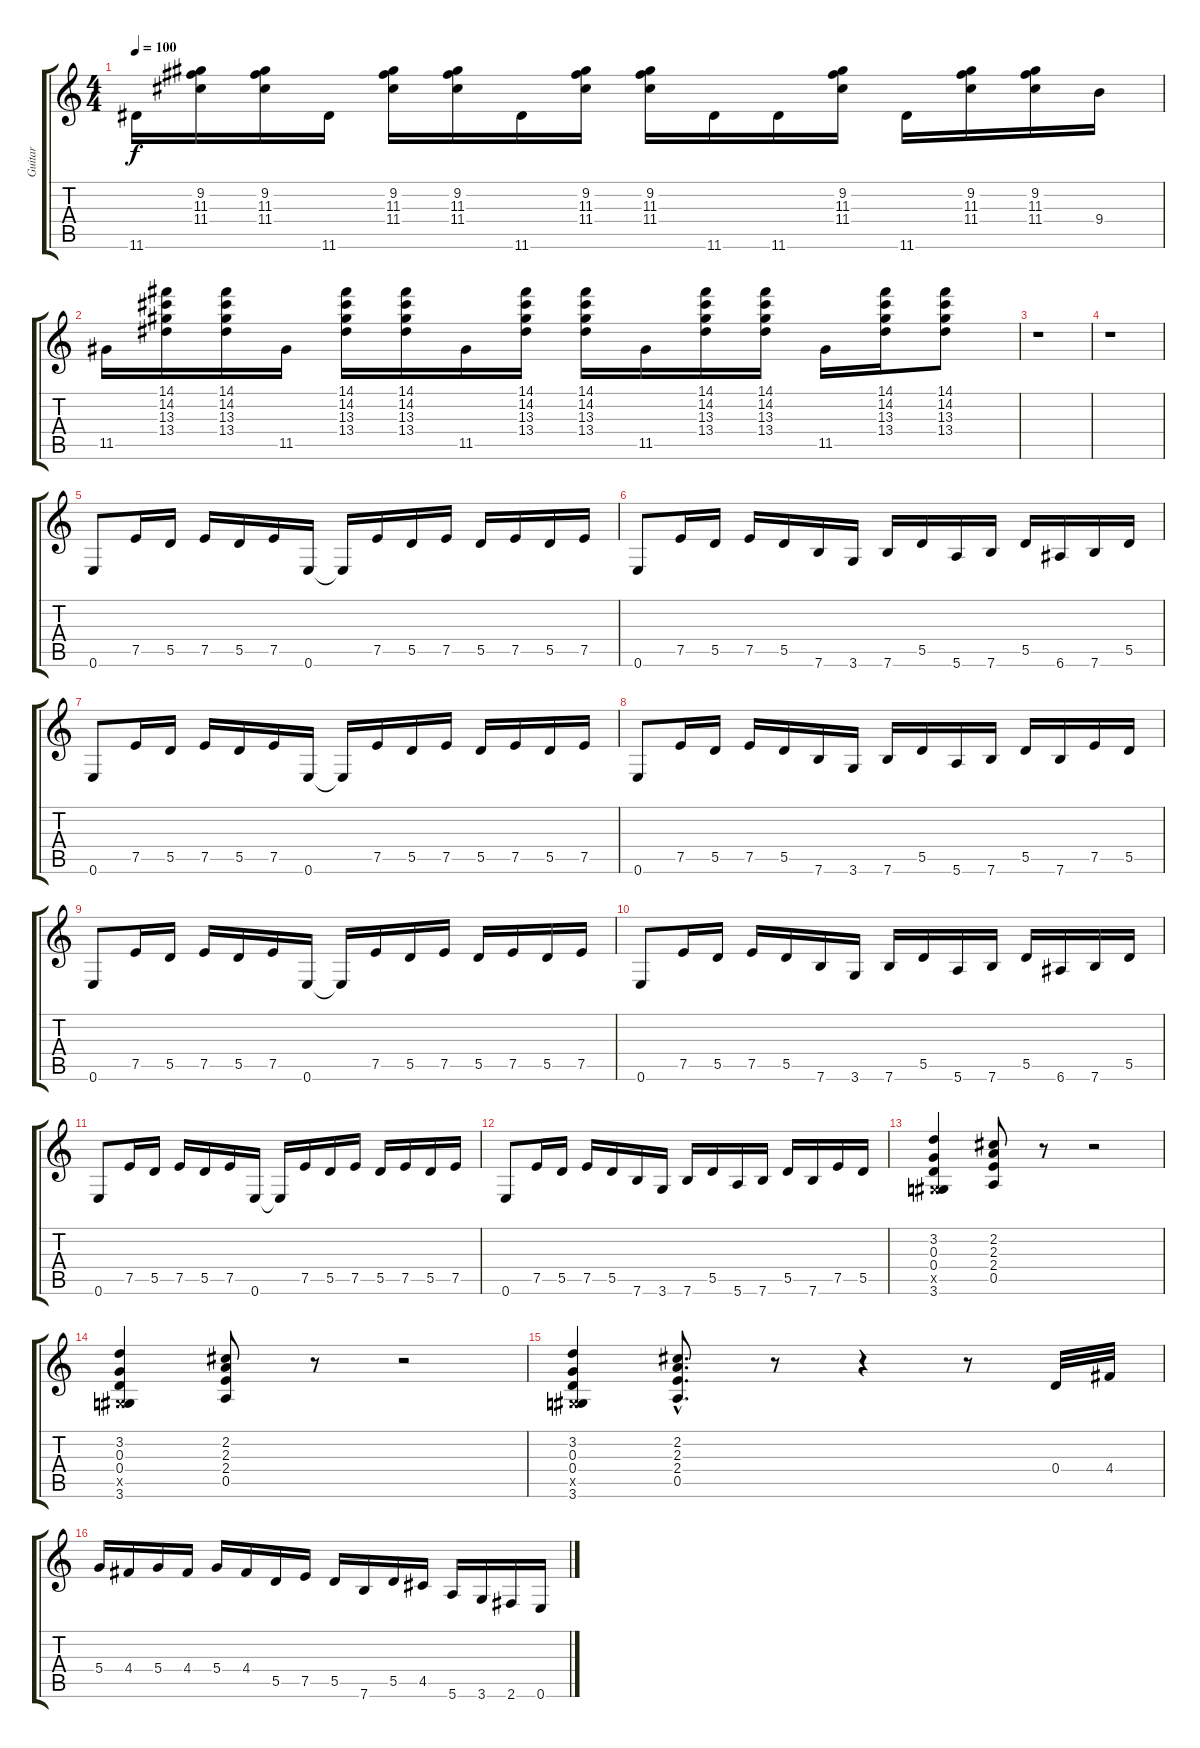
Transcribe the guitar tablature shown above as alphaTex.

\track ("Guitar" "Guitar") {instrument distortionguitar}
\staff {score tabs}
\tuning (E4 B3 G3 D3 A2 E2) {hide}
\ts (4 4)
\tempo 100
\clef g2
\ks c
11.6.16{dy f} (9.2 11.3 11.4).16 (9.2 11.3 11.4).16 11.6.16 (9.2 11.3 11.4).16 (9.2 11.3 11.4).16 11.6.16 (9.2 11.3 11.4).16 (9.2 11.3 11.4).16 11.6.16 11.6.16 (9.2 11.3 11.4).16 11.6.16 (9.2 11.3 11.4).16 (9.2 11.3 11.4).16 9.4.16 |
11.5.16 (14.1 14.2 13.3 13.4).16 (14.1 14.2 13.3 13.4).16 11.5.16 (14.1 14.2 13.3 13.4).16 (14.1 14.2 13.3 13.4).16 11.5.16 (14.1 14.2 13.3 13.4).16 (14.1 14.2 13.3 13.4).16 11.5.16 (14.1 14.2 13.3 13.4).16 (14.1 14.2 13.3 13.4).16 11.5.16 (14.1 14.2 13.3 13.4).16 (14.1 14.2 13.3 13.4).8 |
r.1 |
r.1 |
0.6.8 7.5.16 5.5.16 7.5.16 5.5.16 7.5.16 0.6.16 0.6{t}.16 7.5.16 5.5.16 7.5.16 5.5.16 7.5.16 5.5.16 7.5.16 |
0.6.8 7.5.16 5.5.16 7.5.16 5.5.16 7.6.16 3.6.16 7.6.16 5.5.16 5.6.16 7.6.16 5.5.16 6.6.16 7.6.16 5.5.16 |
0.6.8 7.5.16 5.5.16 7.5.16 5.5.16 7.5.16 0.6.16 0.6{t}.16 7.5.16 5.5.16 7.5.16 5.5.16 7.5.16 5.5.16 7.5.16 |
0.6.8 7.5.16 5.5.16 7.5.16 5.5.16 7.6.16 3.6.16 7.6.16 5.5.16 5.6.16 7.6.16 5.5.16 7.6.16 7.5.16 5.5.16 |
0.6.8 7.5.16 5.5.16 7.5.16 5.5.16 7.5.16 0.6.16 0.6{t}.16 7.5.16 5.5.16 7.5.16 5.5.16 7.5.16 5.5.16 7.5.16 |
0.6.8 7.5.16 5.5.16 7.5.16 5.5.16 7.6.16 3.6.16 7.6.16 5.5.16 5.6.16 7.6.16 5.5.16 6.6.16 7.6.16 5.5.16 |
0.6.8 7.5.16 5.5.16 7.5.16 5.5.16 7.5.16 0.6.16 0.6{t}.16 7.5.16 5.5.16 7.5.16 5.5.16 7.5.16 5.5.16 7.5.16 |
0.6.8 7.5.16 5.5.16 7.5.16 5.5.16 7.6.16 3.6.16 7.6.16 5.5.16 5.6.16 7.6.16 5.5.16 7.6.16 7.5.16 5.5.16 |
(3.2 0.3 0.4 -1.5{x} 3.6).4 (2.2 2.3 2.4 0.5).8 r.8 r.2 |
(3.2 0.3 0.4 -1.5{x} 3.6).4 (2.2 2.3 2.4 0.5).8 r.8 r.2 |
(3.2 0.3 0.4 -1.5{x} 3.6).4 (2.2{hac} 2.3{hac} 2.4{hac} 0.5{hac}).8{d} r.8 r.4 r.8 0.4.32 4.4.32 |
5.4.16 4.4.16 5.4.16 4.4.16 5.4.16 4.4.16 5.5.16 7.5.16 5.5.16 7.6.16 5.5.16 4.5.16 5.6.16 3.6.16 2.6.16 0.6.16
